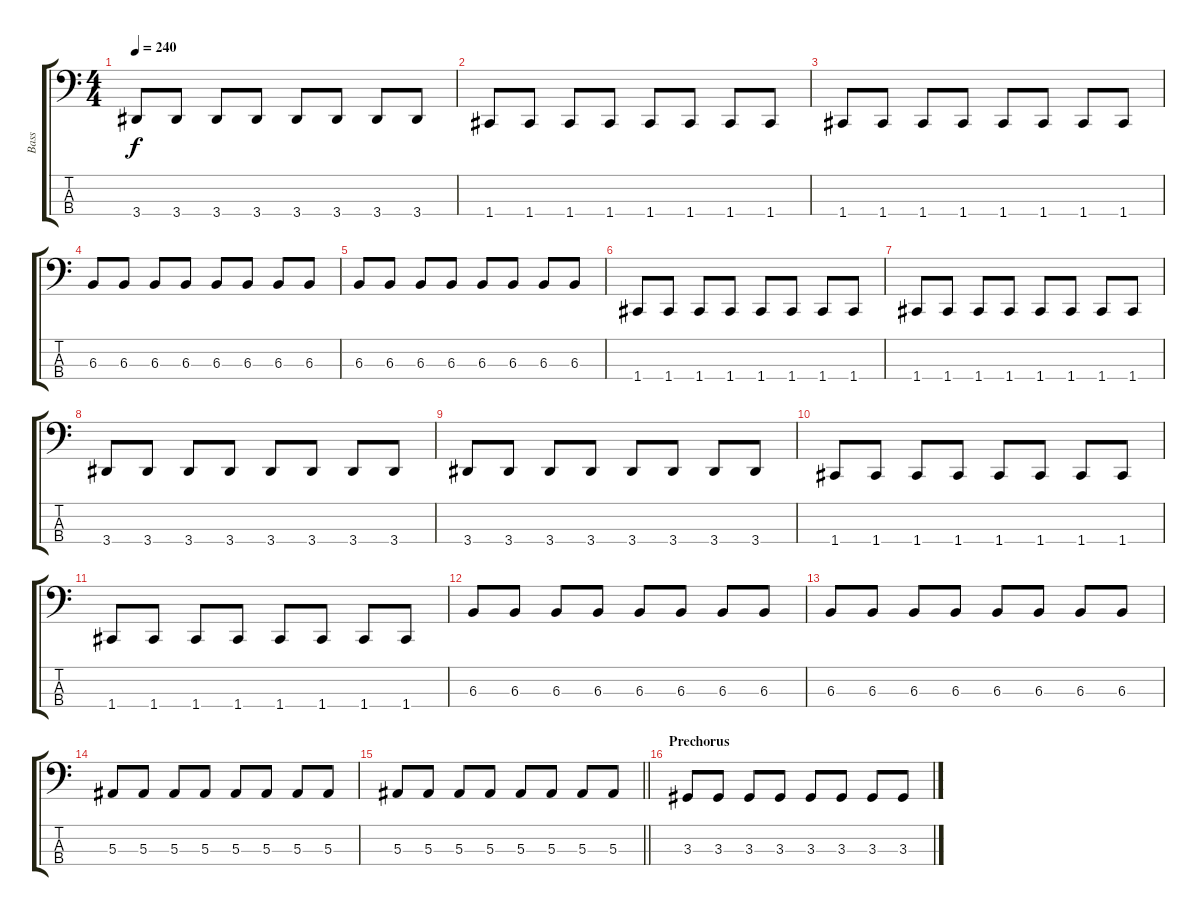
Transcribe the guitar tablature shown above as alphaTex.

\track ("Bass" "Bass") {instrument electricbassfinger}
\staff {score tabs}
\tuning (Eb2 Bb1 F1 C1) {hide}
\ts (4 4)
\tempo 240
\clef f4
\ks c
3.4.8{dy f} 3.4.8 3.4.8 3.4.8 3.4.8 3.4.8 3.4.8 3.4.8 |
1.4.8 1.4.8 1.4.8 1.4.8 1.4.8 1.4.8 1.4.8 1.4.8 |
1.4.8 1.4.8 1.4.8 1.4.8 1.4.8 1.4.8 1.4.8 1.4.8 |
6.3.8 6.3.8 6.3.8 6.3.8 6.3.8 6.3.8 6.3.8 6.3.8 |
6.3.8 6.3.8 6.3.8 6.3.8 6.3.8 6.3.8 6.3.8 6.3.8 |
1.4.8 1.4.8 1.4.8 1.4.8 1.4.8 1.4.8 1.4.8 1.4.8 |
1.4.8 1.4.8 1.4.8 1.4.8 1.4.8 1.4.8 1.4.8 1.4.8 |
3.4.8 3.4.8 3.4.8 3.4.8 3.4.8 3.4.8 3.4.8 3.4.8 |
3.4.8 3.4.8 3.4.8 3.4.8 3.4.8 3.4.8 3.4.8 3.4.8 |
1.4.8 1.4.8 1.4.8 1.4.8 1.4.8 1.4.8 1.4.8 1.4.8 |
1.4.8 1.4.8 1.4.8 1.4.8 1.4.8 1.4.8 1.4.8 1.4.8 |
6.3.8 6.3.8 6.3.8 6.3.8 6.3.8 6.3.8 6.3.8 6.3.8 |
6.3.8 6.3.8 6.3.8 6.3.8 6.3.8 6.3.8 6.3.8 6.3.8 |
5.3.8 5.3.8 5.3.8 5.3.8 5.3.8 5.3.8 5.3.8 5.3.8 |
\barLineRight lightlight
5.3.8 5.3.8 5.3.8 5.3.8 5.3.8 5.3.8 5.3.8 5.3.8 |
\section ("" "Prechorus")
3.3.8 3.3.8 3.3.8 3.3.8 3.3.8 3.3.8 3.3.8 3.3.8
